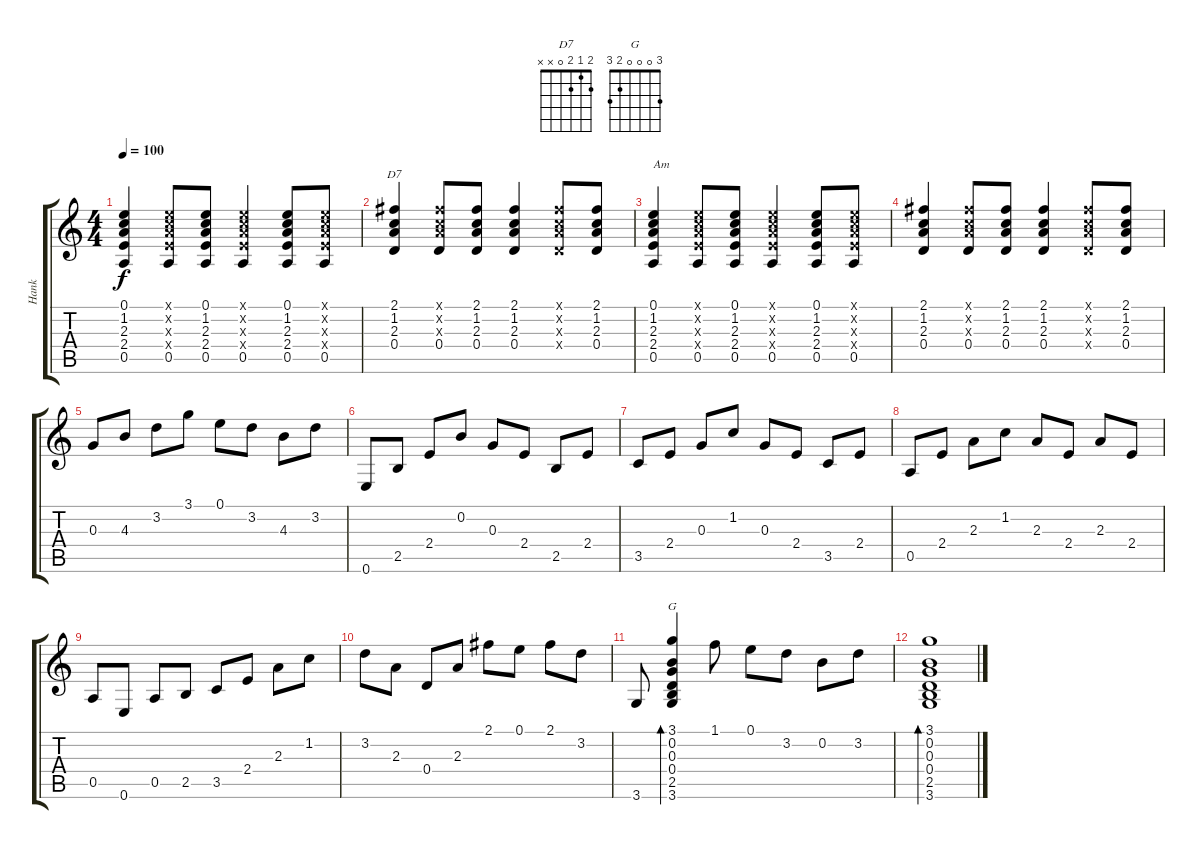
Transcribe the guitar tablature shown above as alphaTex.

\track ("Hank" "Hank") {instrument electricguitarjazz}
\staff {score tabs}
\tuning (E4 B3 G3 D3 A2 E2) {hide}
\chord ("D7" 2 1 2 0 x x)
\chord ("G" 3 0 0 0 2 3)
\ts (4 4)
\tempo 100
\clef g2
\ks c
(0.1 1.2 2.3 2.4 0.5).4{dy f} (0.1{x} 1.2{x} 2.3{x} 2.4{x} 0.5).8 (0.1 1.2 2.3 2.4 0.5).8 (0.1{x} 1.2{x} 2.3{x} 2.4{x} 0.5).4 (0.1 1.2 2.3 2.4 0.5).8 (0.1{x} 1.2{x} 2.3{x} 2.4{x} 0.5).8 |
(2.1 1.2 2.3 0.4).4{ch "D7"} (2.1{x} 1.2{x} 2.3{x} 0.4).8 (2.1 1.2 2.3 0.4).8 (2.1 1.2 2.3 0.4).4 (2.1{x} 1.2{x} 2.3{x} 0.4{x}).8 (2.1 1.2 2.3 0.4).8 |
(0.1 1.2 2.3 2.4 0.5).4{txt "Am"} (0.1{x} 1.2{x} 2.3{x} 2.4{x} 0.5).8 (0.1 1.2 2.3 2.4 0.5).8 (0.1{x} 1.2{x} 2.3{x} 2.4{x} 0.5).4 (0.1 1.2 2.3 2.4 0.5).8 (0.1{x} 1.2{x} 2.3{x} 2.4{x} 0.5).8 |
(2.1 1.2 2.3 0.4).4 (2.1{x} 1.2{x} 2.3{x} 0.4).8 (2.1 1.2 2.3 0.4).8 (2.1 1.2 2.3 0.4).4 (2.1{x} 1.2{x} 2.3{x} 0.4{x}).8 (2.1 1.2 2.3 0.4).8 |
0.3.8 4.3.8 3.2.8 3.1.8 0.1.8 3.2.8 4.3.8 3.2.8 |
0.6.8 2.5.8 2.4.8 0.2.8 0.3.8 2.4.8 2.5.8 2.4.8 |
3.5.8 2.4.8 0.3.8 1.2.8 0.3.8 2.4.8 3.5.8 2.4.8 |
0.5.8 2.4.8 2.3.8 1.2.8 2.3.8 2.4.8 2.3.8 2.4.8 |
0.5.8 0.6.8 0.5.8 2.5.8 3.5.8 2.4.8 2.3.8 1.2.8 |
3.2.8 2.3.8 0.4.8 2.3.8 2.1.8 0.1.8 2.1.8 3.2.8 |
3.6.8 (3.1 0.2 0.3 0.4 2.5 3.6).4{bd 240 ch "G"} 1.1.8 0.1.8 3.2.8 0.2.8 3.2.8 |
(3.1 0.2 0.3 0.4 2.5 3.6).1{bd 240}
